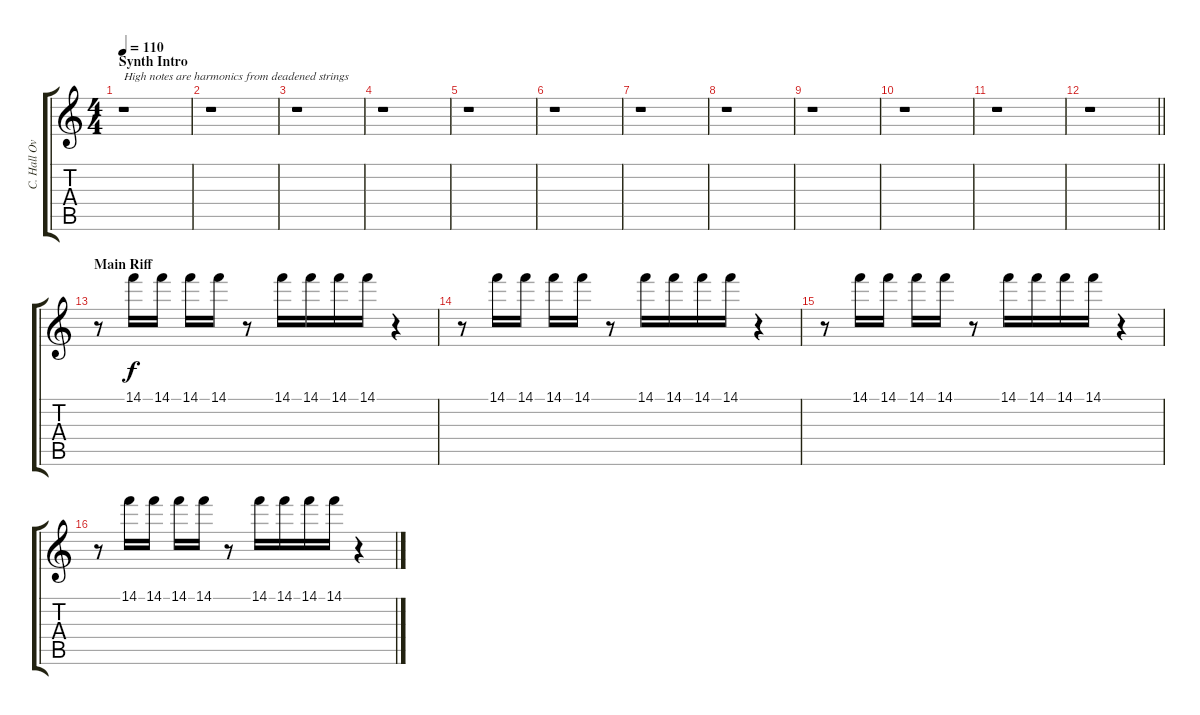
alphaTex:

\track ("C. Hall Overdub" "C. Hall Ov") {instrument distortionguitar}
\staff {score tabs}
\tuning (Eb4 Bb3 Gb3 Db3 Ab2 Eb2) {hide}
\ts (4 4)
\section ("" "Synth Intro")
\tempo 110
\clef g2
\ks c
r.1{txt "High notes are harmonics from deadened strings" dy f instrument distortionguitar} |
r.1 |
r.1 |
r.1 |
r.1 |
r.1 |
r.1 |
r.1 |
r.1 |
r.1 |
r.1 |
\barLineRight lightlight
r.1 |
\section ("" "Main Riff")
r.8 14.1.16 14.1.16 14.1.16 14.1.16 r.8 14.1.16 14.1.16 14.1.16 14.1.16 r.4 |
r.8 14.1.16 14.1.16 14.1.16 14.1.16 r.8 14.1.16 14.1.16 14.1.16 14.1.16 r.4 |
r.8 14.1.16 14.1.16 14.1.16 14.1.16 r.8 14.1.16 14.1.16 14.1.16 14.1.16 r.4 |
r.8 14.1.16 14.1.16 14.1.16 14.1.16 r.8 14.1.16 14.1.16 14.1.16 14.1.16 r.4
